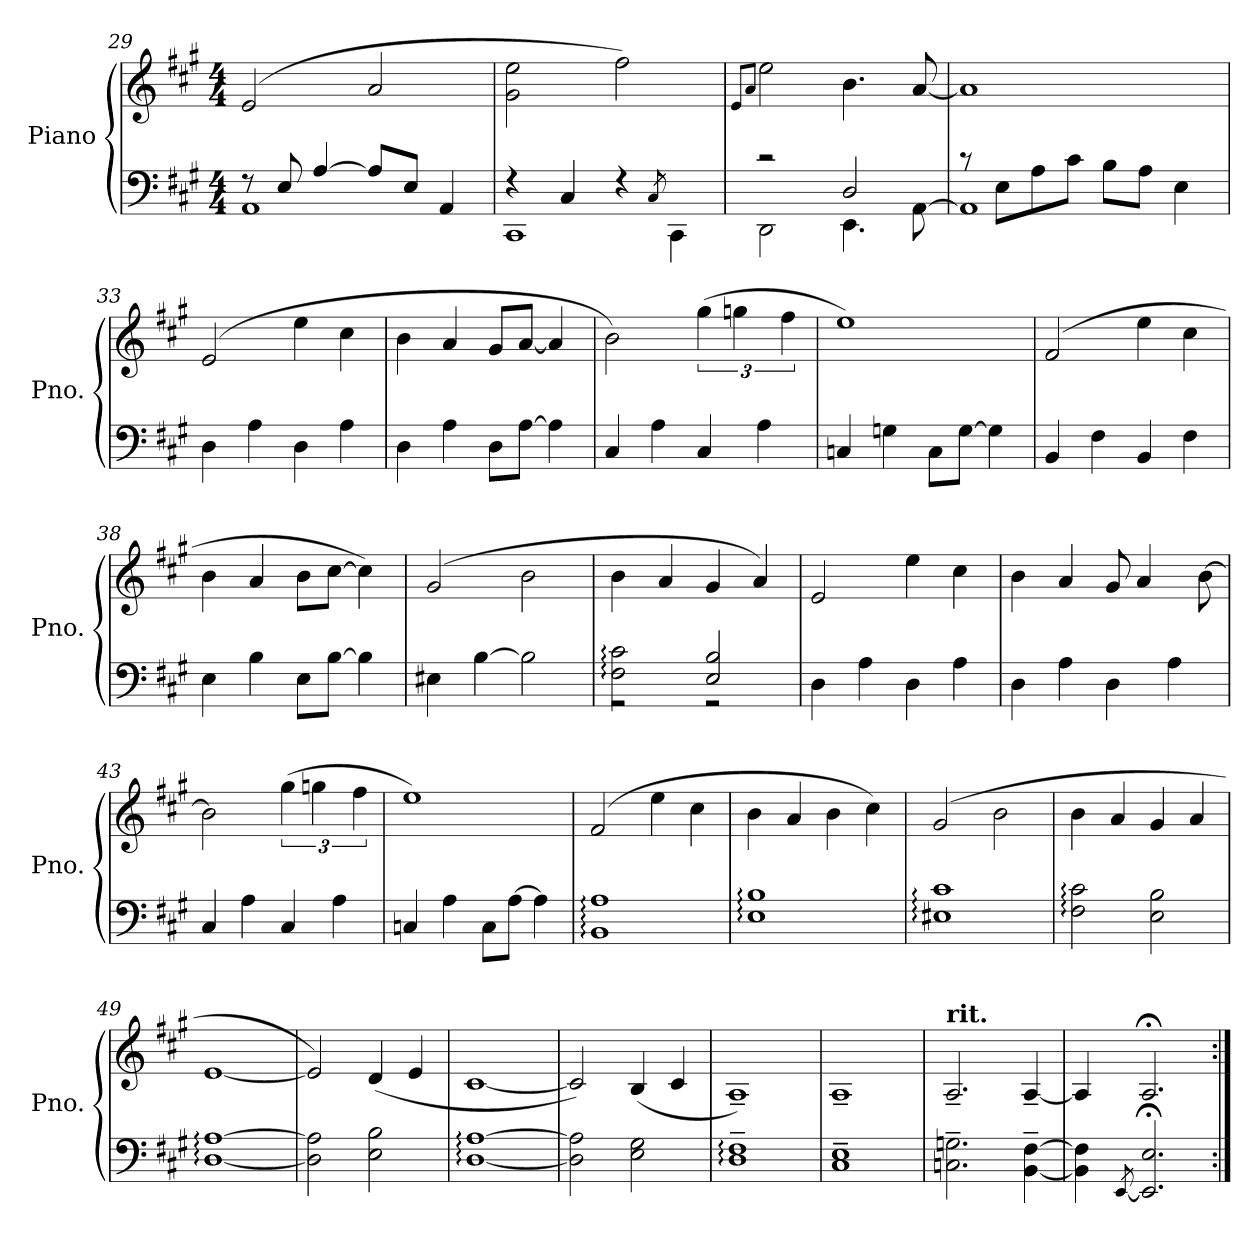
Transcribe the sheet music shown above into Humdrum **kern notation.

**kern	**kern
*part1	*part1
*staff2	*staff1
*I"Piano	*
*I'Pno.	*
*clefF4	*clefG2
*k[f#c#g#]	*k[f#c#g#]
*M4/4	*M4/4
=29	=29
*^	*
8r	1AA	(2e/
8E/	.	.
[4A/	.	.
8A/L]	.	2a/
8E/J	.	.
4AA/	.	.
=30	=30	=30
4r	1CC#	2g#\ 2ee\
4C#/	.	.
4r	.	2ff#\)
8qC#/	.	.
4CC#\	.	.
=31	=31	=31
.	.	8qe/L
.	.	8qa/J
2DD\	2rc	2ee\
4.EE\	2D/	4.b\
[8AA\	.	[8a/
!!LO:LB:g=z
=32	=32	=32
1AA]	8rc	1a]
.	8E\L	.
.	8A\	.
.	8c#\J	.
.	8B\L	.
.	8A\J	.
.	4E\	.
*v	*v	*
=33	=33
4D\	(2e/
4A\	.
4D\	4ee\
4A\	4cc#\
=34	=34
4D\	4b\
4A\	4a/
8D\L	8g#/L
[8A\J	[8a/J
4A\]	4a/]
=35	=35
4C#/	2b\)
4A\	.
4C#/	(6gg#\
.	6ggn\
4A\	.
.	6ff#\
=36	=36
4Cn/	1ee)
4Gn\	.
8C\L	.
[8G\J	.
4G\]	.
=37	=37
4BB/	(2f#/
4F#\	.
4BB/	4ee\
4F#\	4cc#\
=38	=38
4E\	4b\
4B\	4a/
8E\L	8b\L
[8B\J	[8cc#\J
4B\]	4cc#\])
!!LO:LB:g=z
=39	=39
4E#X\	(2g#/
[4B\	.
2B\]	2b\
=40	=40
*^	*
2F#\: 2c#\:	2r	4b\
.	.	4a/
2E/ 2B/	2r	4g#/
.	.	4a/)
*v	*v	*
=41	=41
4D\	2e/
4A\	.
4D\	4ee\
4A\	4cc#\
=42	=42
4D\	4b\
4A\	4a/
4D\	8g#/
.	4a/
4A\	.
.	[8b\
=43	=43
4C#/	2b\]
4A\	.
4C#/	(6gg#\
.	6ggn\
4A\	.
.	6ff#\
=44	=44
4Cn/	1ee)
4A\	.
8C\L	.
[8A\J	.
4A\]	.
=45	=45
1BB: 1A:	(2f#/
.	4ee\
.	4cc#\
=46	=46
1E: 1B:	4b\
.	4a/
.	4b\
.	4cc#\)
!!LO:LB:g=z
=47	=47
1E#X: 1c#:	(2g#/
.	2b\
=48	=48
2F#\: 2c#\:	4b\
.	4a/
2E\ 2B\	4g#/
.	4a/
=49	=49
[1D: [1A:	[1e
=50	=50
2D\] 2A\]	2e/])
2E\ 2B\	(4d/
.	4e/
=51	=51
[1D: [1A:	[1c#
=52	=52
2D\] 2A\]	2c#/])
2E\ 2G#\	(4B/
.	4c#/
=53	=53
1D:~ 1F#:~	1A~)
=54	=54
1C#~ 1E~	1A~
=55	=55
!	!LO:TX:a:B:t=rit.
2.Cn\~ 2.Gn\~	2.A~/
[4BB\~ [4F#\~	[4A~/
=56	=56
4BB\] 4F#\]	4A/]
[8qEE/	.
2.EE/];< 2.E/;<	2.A;</
=:|!	=:|!
*-	*-
